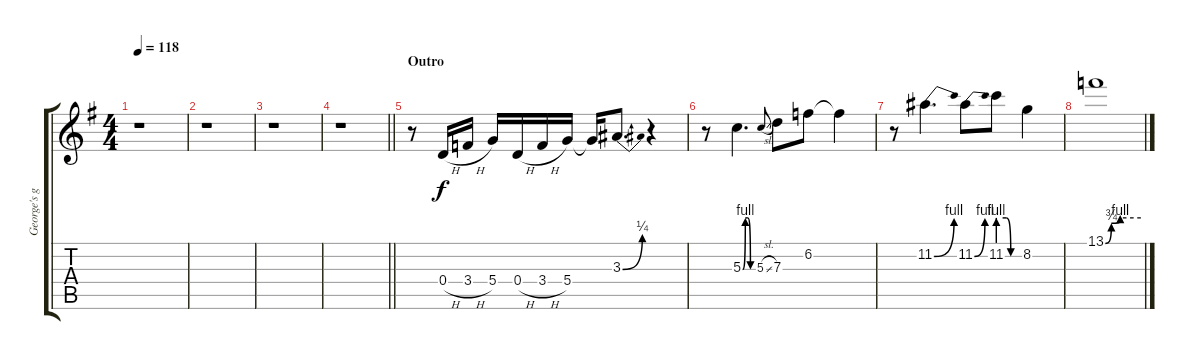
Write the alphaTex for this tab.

\track ("George's guitar" "George's g") {instrument distortionguitar}
\staff {score tabs}
\tuning (E4 B3 G3 D3 A2 E2) {hide}
\ts (4 4)
\tempo 118
\clef g2
\ks g
r.1{dy f} |
r.1 |
r.1 |
\barLineRight lightlight
r.1 |
\section ("" "Outro")
r.8 0.4{h}.16 3.4{h}.16 5.4.16 0.4{h}.16 3.4{h}.16 5.4.16 5.4{t}.16 3.3{be (bend 0 0 60 1)}.8{d} r.4 |
r.8 5.3{be (custom 0 0 15 4 30 4 45 0 60 0)}.4{d} 5.3{sl}.8{gr onbeat} 7.3.8 6.2.8 6.2{t}.4 |
r.8 11.2{be (bend 0 0 60 4)}.4{d} 11.2{be (bend 0 0 60 4)}.8 11.2{be (custom 0 4 23 4 36 0 60 0)}.8 8.2.4 |
13.1{be (custom 0 0 10 3 25 4 60 4)}.1
